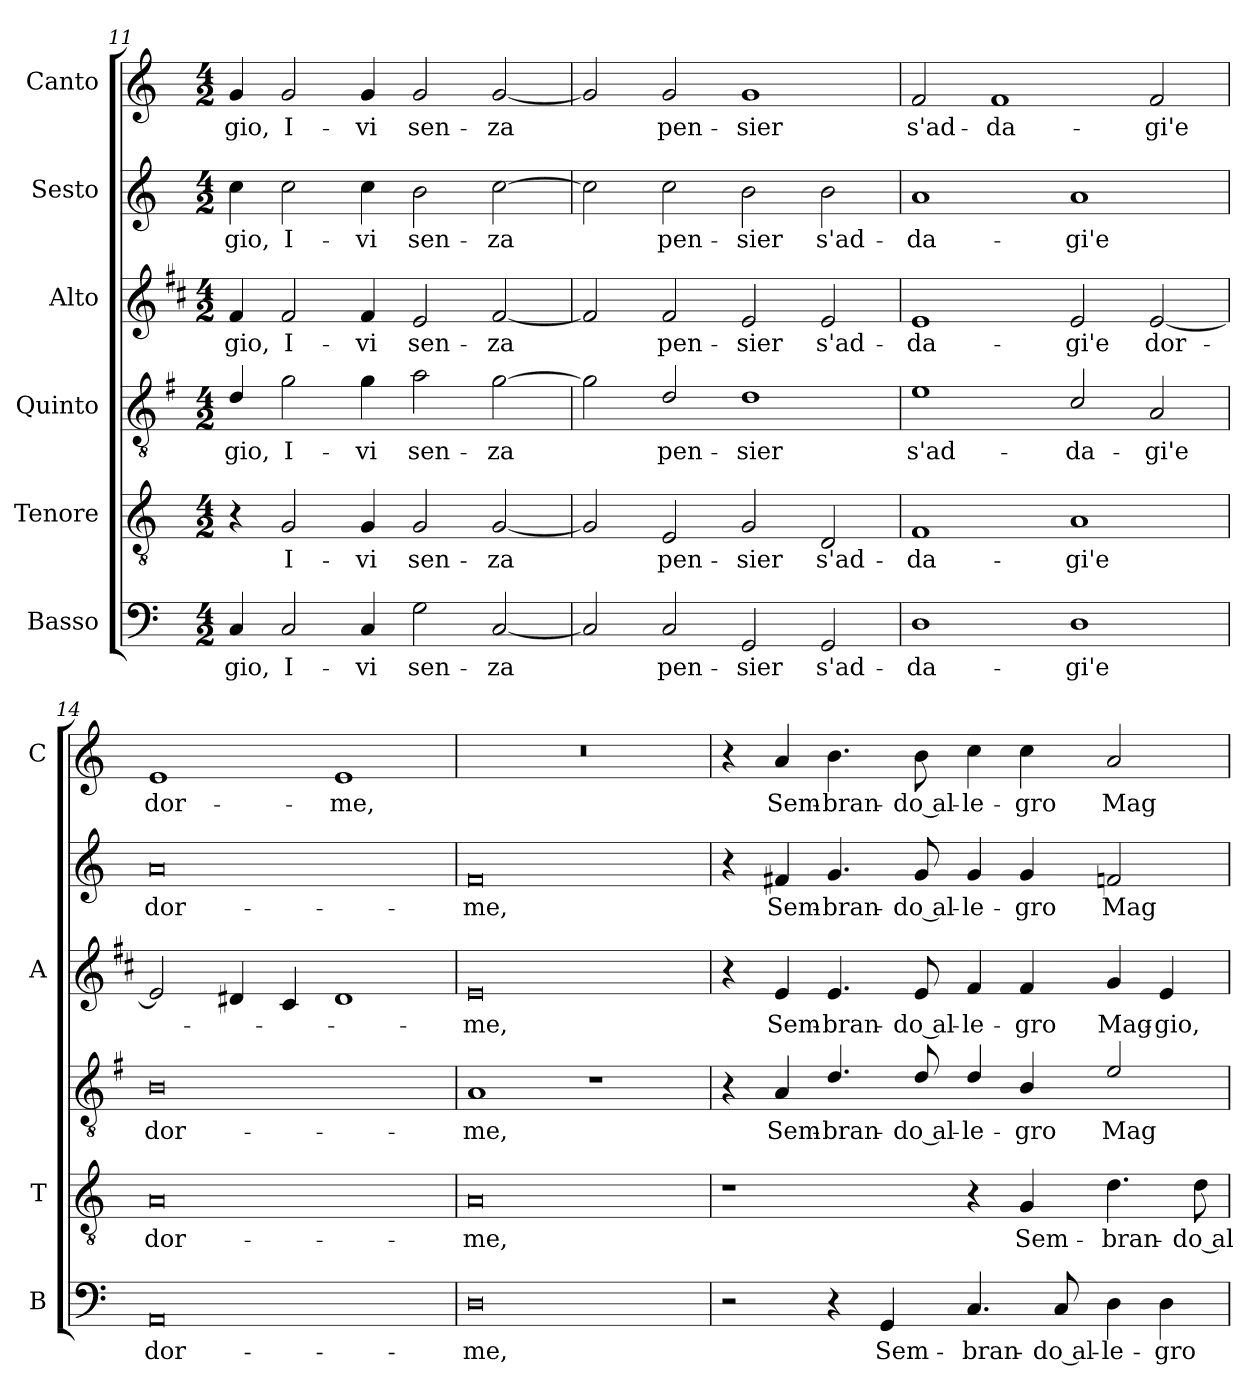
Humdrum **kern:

**kern	**text	**kern	**text	**kern	**text	**kern	**text	**kern	**text	**kern	**text
*part6	*part6	*part5	*part5	*part4	*part4	*part3	*part3	*part2	*part2	*part1	*part1
*staff6	*staff6	*staff5	*staff5	*staff4	*staff4	*staff3	*staff3	*staff2	*staff2	*staff1	*staff1
*I"Basso	*	*I"Tenore	*	*I"Quinto	*	*I"Alto	*	*I"Sesto	*	*I"Canto	*
*I'B	*	*I'T	*	*	*	*I'A	*	*	*	*I'C	*
*clefF4	*	*clefGv2	*	*clefGv2	*	*clefG2	*	*clefG2	*	*clefG2	*
*	*	*	*	*ITrd4c7	*	*ITrd1c2	*	*	*	*	*
*k[]	*	*k[]	*	*k[]	*	*k[]	*	*k[]	*	*k[]	*
*C:	*	*C:	*	*C:	*	*C:	*	*C:	*	*C:	*
*M4/2	*	*M4/2	*	*M4/2	*	*M4/2	*	*M4/2	*	*M4/2	*
=11	=11	=11	=11	=11	=11	=11	=11	=11	=11	=11	=11
!	!LO:LY:b	!	!	!	!LO:LY:b	!	!LO:LY:b	!	!LO:LY:b	!	!LO:LY:b
4C/	-gio,	4r	.	4G/	-gio,	4e/	-gio,	4cc\	-gio,	4g/	-gio,
!	!LO:LY:b	!	!LO:LY:b	!	!LO:LY:b	!	!LO:LY:b	!	!LO:LY:b	!	!LO:LY:b
2C/	I-	2G/	I-	2c\	I-	2e/	I-	2cc\	I-	2g/	I-
!	!LO:LY:b	!	!LO:LY:b	!	!LO:LY:b	!	!LO:LY:b	!	!LO:LY:b	!	!LO:LY:b
4C/	-vi	4G/	-vi	4c\	-vi	4e/	-vi	4cc\	-vi	4g/	-vi
!	!LO:LY:b	!	!LO:LY:b	!	!LO:LY:b	!	!LO:LY:b	!	!LO:LY:b	!	!LO:LY:b
2G\	sen-	2G/	sen-	2d\	sen-	2d/	sen-	2b\	sen-	2g/	sen-
!	!LO:LY:b	!	!LO:LY:b	!	!LO:LY:b	!	!LO:LY:b	!	!LO:LY:b	!	!LO:LY:b
[2C/	-za	[2G/	-za	[2c\	-za	[2e/	-za	[2cc\	-za	[2g/	-za
!!LO:LB:g=z
=12	=12	=12	=12	=12	=12	=12	=12	=12	=12	=12	=12
2C/]	.	2G/]	.	2c\]	.	2e/]	.	2cc\]	.	2g/]	.
!	!LO:LY:b	!	!LO:LY:b	!	!LO:LY:b	!	!LO:LY:b	!	!LO:LY:b	!	!LO:LY:b
2C/	pen-	2E/	pen-	2G/	pen-	2e/	pen-	2cc\	pen-	2g/	pen-
!	!LO:LY:b	!	!LO:LY:b	!	!LO:LY:b	!	!LO:LY:b	!	!LO:LY:b	!	!LO:LY:b
2GG/	-sier	2G/	-sier	1G	-sier	2d/	-sier	2b\	-sier	1g	-sier
!	!LO:LY:b	!	!LO:LY:b	!	!	!	!LO:LY:b	!	!LO:LY:b	!	!
2GG/	s'ad-	2D/	s'ad-	.	.	2d/	s'ad-	2b\	s'ad-	.	.
=13	=13	=13	=13	=13	=13	=13	=13	=13	=13	=13	=13
!	!LO:LY:b	!	!LO:LY:b	!	!LO:LY:b	!	!LO:LY:b	!	!LO:LY:b	!	!LO:LY:b
1D	-da-	1F	-da-	1A	s'ad-	1d	-da-	1a	-da-	2f/	s'ad-
!	!	!	!	!	!	!	!	!	!	!	!LO:LY:b
.	.	.	.	.	.	.	.	.	.	1f	-da-
!	!LO:LY:b	!	!LO:LY:b	!	!LO:LY:b	!	!LO:LY:b	!	!LO:LY:b	!	!
1D	-gi'e	1A	-gi'e	2F/	-da-	2d/	-gi'e	1a	-gi'e	.	.
!	!	!	!	!	!LO:LY:b	!	!LO:LY:b	!	!	!	!LO:LY:b
.	.	.	.	2D/	-gi'e	[2d/	dor-	.	.	2f/	-gi'e
=14	=14	=14	=14	=14	=14	=14	=14	=14	=14	=14	=14
!	!LO:LY:b	!	!LO:LY:b	!	!LO:LY:b	!	!	!	!LO:LY:b	!	!LO:LY:b
0AA	dor-	0A	dor-	0E	dor-	2d/]	.	0a	dor-	1e	dor-
.	.	.	.	.	.	4c#X/	.	.	.	.	.
.	.	.	.	.	.	4B/	.	.	.	.	.
!	!	!	!	!	!	!	!	!	!	!	!LO:LY:b
.	.	.	.	.	.	1c#	.	.	.	1e	-me,
=15	=15	=15	=15	=15	=15	=15	=15	=15	=15	=15	=15
!	!LO:LY:b	!	!LO:LY:b	!	!LO:LY:b	!	!LO:LY:b	!	!LO:LY:b	!	!
0D	-me,	0A	-me,	1D	-me,	0d	-me,	0f	-me,	0r	.
.	.	.	.	1r	.	.	.	.	.	.	.
=16	=16	=16	=16	=16	=16	=16	=16	=16	=16	=16	=16
2r	.	1r	.	4r	.	4r	.	4r	.	4r	.
!	!	!	!	!	!LO:LY:b	!	!LO:LY:b	!	!LO:LY:b	!	!LO:LY:b
.	.	.	.	4D/	Sem-	4d/	Sem-	4f#X/	Sem-	4a/	Sem-
!	!	!	!	!	!LO:LY:b	!	!LO:LY:b	!	!LO:LY:b	!	!LO:LY:b
4r	.	.	.	4.G/	-bran-	4.d/	-bran-	4.g/	-bran-	4.b\	-bran-
!	!LO:LY:b	!	!	!	!	!	!	!	!	!	!
4GG/	Sem-	.	.	.	.	.	.	.	.	.	.
!	!	!	!	!	!LO:LY:b	!	!LO:LY:b	!	!LO:LY:b	!	!LO:LY:b
.	.	.	.	8G/	-do al-	8d/	-do al-	8g/	-do al-	8b\	-do al-
!	!LO:LY:b	!	!	!	!LO:LY:b	!	!LO:LY:b	!	!LO:LY:b	!	!LO:LY:b
4.C/	-bran-	4r	.	4G/	-le-	4e/	-le-	4g/	-le-	4cc\	-le-
!	!	!	!LO:LY:b	!	!LO:LY:b	!	!LO:LY:b	!	!LO:LY:b	!	!LO:LY:b
.	.	4G/	Sem-	4E/	-gro	4e/	-gro	4g/	-gro	4cc\	-gro
!	!LO:LY:b	!	!	!	!	!	!	!	!	!	!
8C/	-do al-	.	.	.	.	.	.	.	.	.	.
!	!LO:LY:b	!	!LO:LY:b	!	!LO:LY:b	!	!LO:LY:b	!	!LO:LY:b	!	!LO:LY:b
4D\	-le-	4.d\	-bran-	2A/	Mag-	4f/	Mag-	2fn/	Mag-	2a/	Mag-
!	!LO:LY:b	!	!	!	!	!	!LO:LY:b	!	!	!	!
4D\	-gro	.	.	.	.	4d/	-gio,	.	.	.	.
!	!	!	!LO:LY:b	!	!	!	!	!	!	!	!
.	.	8d\	-do al-	.	.	.	.	.	.	.	.
=	=	=	=	=	=	=	=	=	=	=	=
*-	*-	*-	*-	*-	*-	*-	*-	*-	*-	*-	*-
